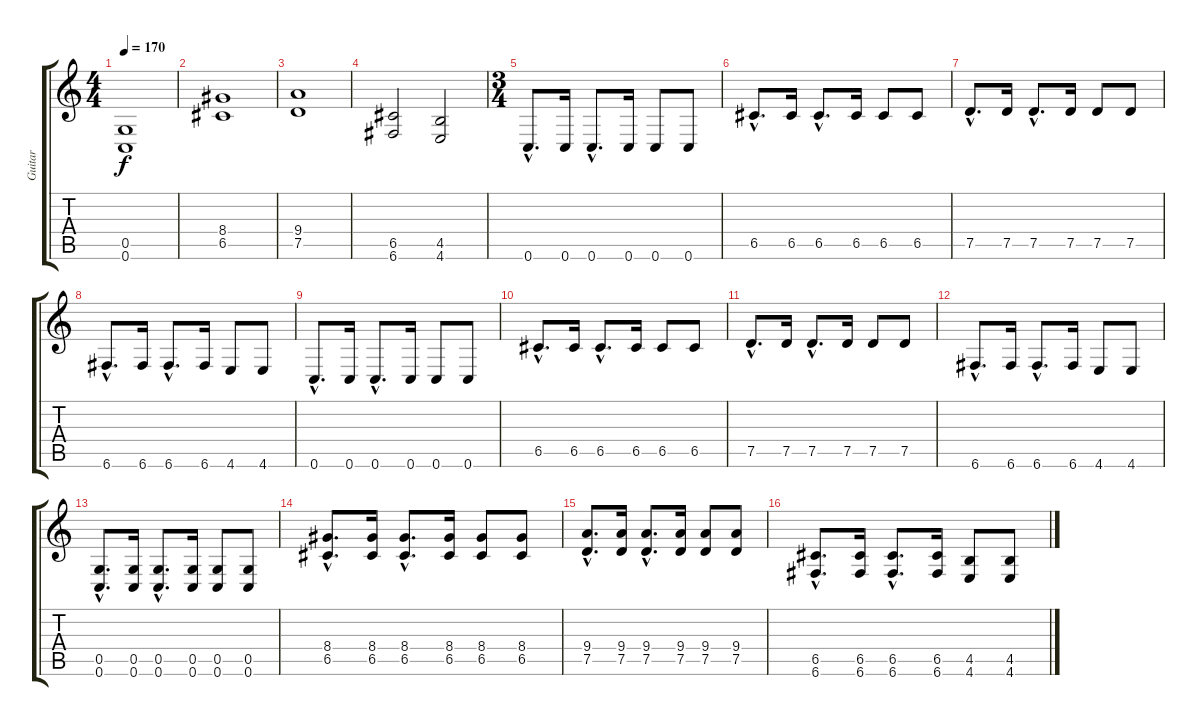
\track ("Guitar" "Guitar") {instrument distortionguitar}
\staff {score tabs}
\tuning (D4 A3 F3 C3 G2 C2) {hide}
\ts (4 4)
\tempo 170
\clef g2
\ks c
(0.5 0.6).1{dy f} |
(8.4 6.5).1 |
(9.4 7.5).1 |
(6.5 6.6).2 (4.5 4.6).2 |
\ts (3 4)
0.6{hac}.8{d} 0.6.16 0.6{hac}.8{d} 0.6.16 0.6.8 0.6.8 |
6.5{hac}.8{d} 6.5.16 6.5{hac}.8{d} 6.5.16 6.5.8 6.5.8 |
7.5{hac}.8{d} 7.5.16 7.5{hac}.8{d} 7.5.16 7.5.8 7.5.8 |
6.6{hac}.8{d} 6.6.16 6.6{hac}.8{d} 6.6.16 4.6.8 4.6.8 |
0.6{hac}.8{d} 0.6.16 0.6{hac}.8{d} 0.6.16 0.6.8 0.6.8 |
6.5{hac}.8{d} 6.5.16 6.5{hac}.8{d} 6.5.16 6.5.8 6.5.8 |
7.5{hac}.8{d} 7.5.16 7.5{hac}.8{d} 7.5.16 7.5.8 7.5.8 |
6.6{hac}.8{d} 6.6.16 6.6{hac}.8{d} 6.6.16 4.6.8 4.6.8 |
(0.5{hac} 0.6{hac}).8{d} (0.5 0.6).16 (0.5{hac} 0.6{hac}).8{d} (0.5 0.6).16 (0.5 0.6).8 (0.5 0.6).8 |
(8.4{hac} 6.5{hac}).8{d} (8.4 6.5).16 (8.4{hac} 6.5{hac}).8{d} (8.4 6.5).16 (8.4 6.5).8 (8.4 6.5).8 |
(9.4{hac} 7.5{hac}).8{d} (9.4 7.5).16 (9.4{hac} 7.5{hac}).8{d} (9.4 7.5).16 (9.4 7.5).8 (9.4 7.5).8 |
(6.5{hac} 6.6{hac}).8{d} (6.5 6.6).16 (6.5{hac} 6.6{hac}).8{d} (6.5 6.6).16 (4.5 4.6).8 (4.5 4.6).8
